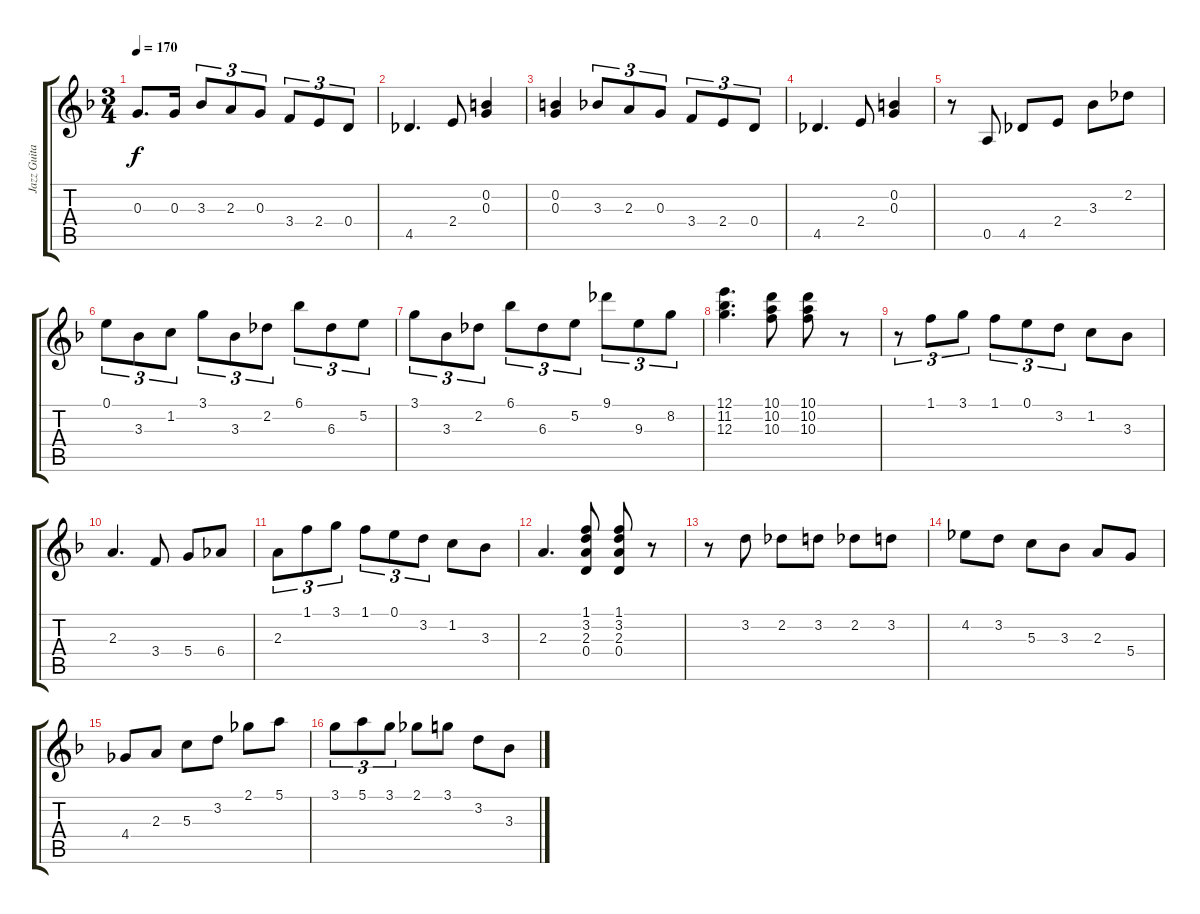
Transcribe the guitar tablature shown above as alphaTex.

\track ("Jazz Guitar" "Jazz Guita") {instrument electricguitarjazz}
\staff {score tabs}
\tuning (E4 B3 G3 D3 A2 E2) {hide}
\ts (3 4)
\tempo 170
\clef g2
\ks f
0.3.8{d dy f} 0.3.16 3.3.8{tu (3 2)} 2.3.8{tu (3 2)} 0.3.8{tu (3 2)} 3.4.8{tu (3 2)} 2.4.8{tu (3 2)} 0.4.8{tu (3 2)} |
4.5.4{d} 2.4.8 (0.2 0.3).4 |
(0.2 0.3).4 3.3.8{tu (3 2)} 2.3.8{tu (3 2)} 0.3.8{tu (3 2)} 3.4.8{tu (3 2)} 2.4.8{tu (3 2)} 0.4.8{tu (3 2)} |
4.5.4{d} 2.4.8 (0.2 0.3).4 |
r.8 0.5.8 4.5.8 2.4.8 3.3.8 2.2.8 |
0.1.8{tu (3 2)} 3.3.8{tu (3 2)} 1.2.8{tu (3 2)} 3.1.8{tu (3 2)} 3.3.8{tu (3 2)} 2.2.8{tu (3 2)} 6.1.8{tu (3 2)} 6.3.8{tu (3 2)} 5.2.8{tu (3 2)} |
3.1.8{tu (3 2)} 3.3.8{tu (3 2)} 2.2.8{tu (3 2)} 6.1.8{tu (3 2)} 6.3.8{tu (3 2)} 5.2.8{tu (3 2)} 9.1.8{tu (3 2)} 9.3.8{tu (3 2)} 8.2.8{tu (3 2)} |
(12.1 11.2 12.3).4{d} (10.1 10.2 10.3).8 (10.1 10.2 10.3).8 r.8 |
r.8{tu (3 2)} 1.1.8{tu (3 2)} 3.1.8{tu (3 2)} 1.1.8{tu (3 2)} 0.1.8{tu (3 2)} 3.2.8{tu (3 2)} 1.2.8 3.3.8 |
2.3.4{d} 3.4.8 5.4.8 6.4.8 |
2.3.8{tu (3 2)} 1.1.8{tu (3 2)} 3.1.8{tu (3 2)} 1.1.8{tu (3 2)} 0.1.8{tu (3 2)} 3.2.8{tu (3 2)} 1.2.8 3.3.8 |
2.3.4{d} (1.1 3.2 2.3 0.4).8 (1.1 3.2 2.3 0.4).8 r.8 |
r.8 3.2.8 2.2.8 3.2.8 2.2.8 3.2.8 |
4.2.8 3.2.8 5.3.8 3.3.8 2.3.8 5.4.8 |
4.4.8 2.3.8 5.3.8 3.2.8 2.1.8 5.1.8 |
3.1.8{tu (3 2)} 5.1.8{tu (3 2)} 3.1.8{tu (3 2)} 2.1.8 3.1.8 3.2.8 3.3.8
